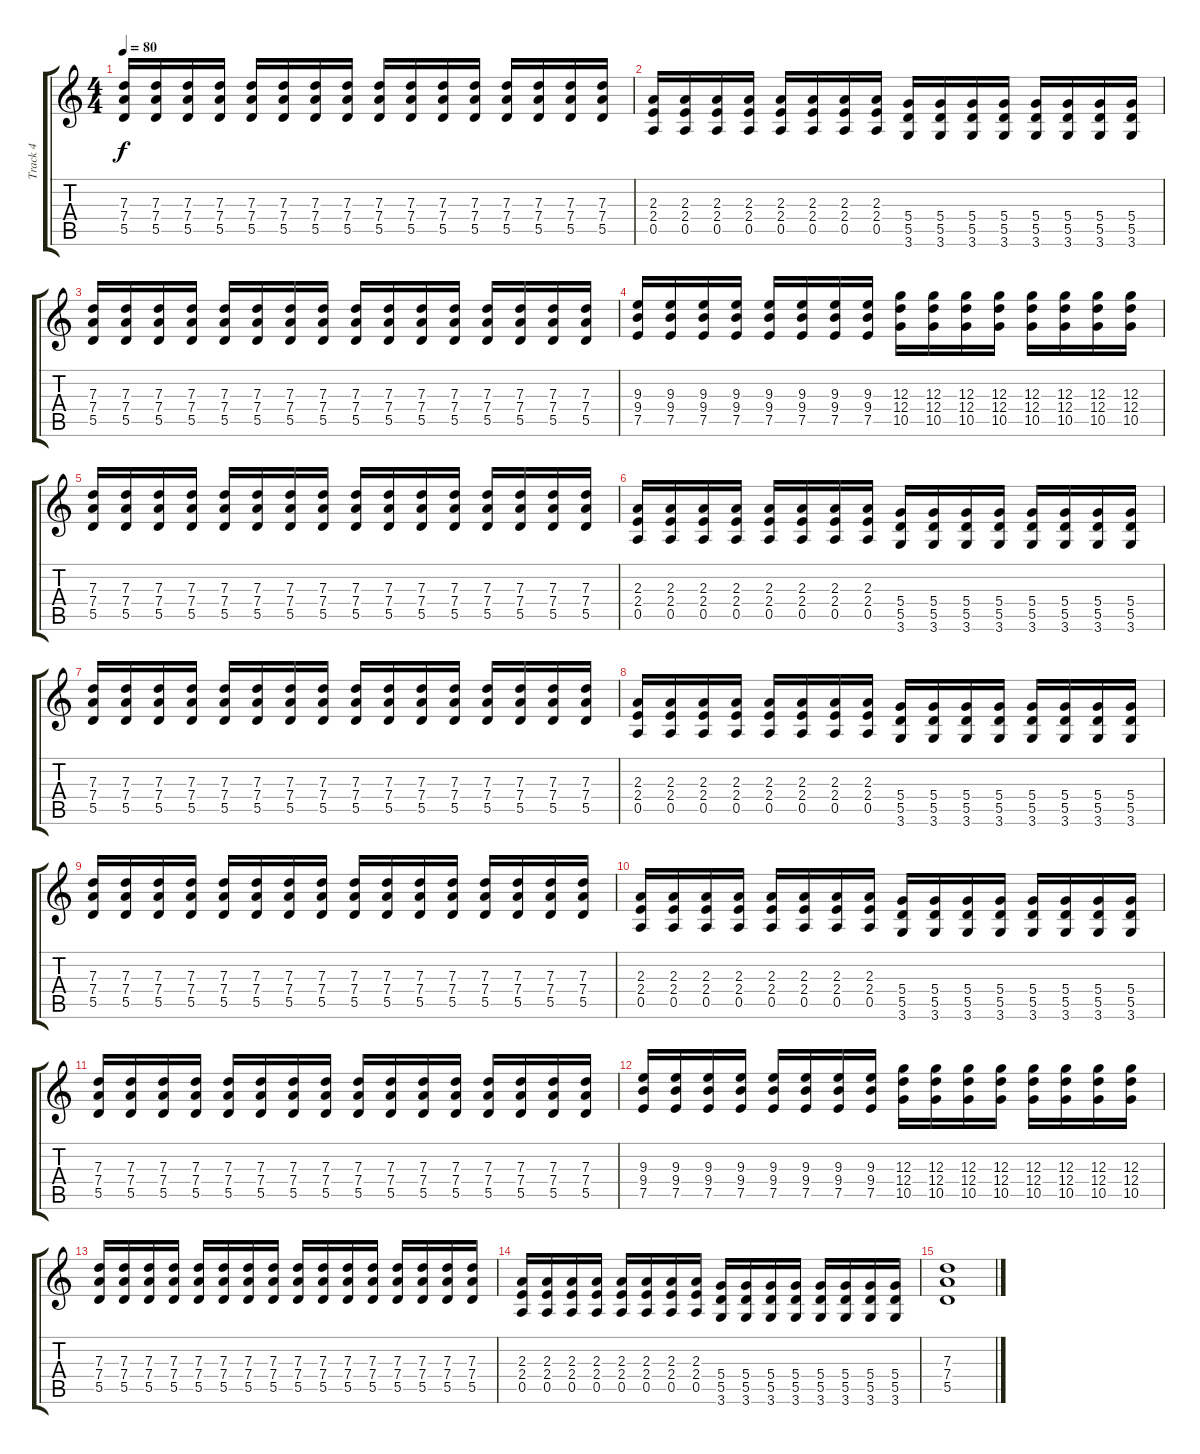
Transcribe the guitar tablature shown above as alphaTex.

\track ("Track 4" "Track 4") {instrument distortionguitar}
\staff {score tabs}
\tuning (E4 B3 G3 D3 A2 E2) {hide}
\ts (4 4)
\tempo 80
\clef g2
\ks c
(7.3 7.4 5.5).16{dy f volume 11} (7.3 7.4 5.5).16 (7.3 7.4 5.5).16 (7.3 7.4 5.5).16 (7.3 7.4 5.5).16 (7.3 7.4 5.5).16 (7.3 7.4 5.5).16 (7.3 7.4 5.5).16 (7.3 7.4 5.5).16 (7.3 7.4 5.5).16 (7.3 7.4 5.5).16 (7.3 7.4 5.5).16 (7.3 7.4 5.5).16 (7.3 7.4 5.5).16 (7.3 7.4 5.5).16 (7.3 7.4 5.5).16 |
(2.3 2.4 0.5).16 (2.3 2.4 0.5).16 (2.3 2.4 0.5).16 (2.3 2.4 0.5).16 (2.3 2.4 0.5).16 (2.3 2.4 0.5).16 (2.3 2.4 0.5).16 (2.3 2.4 0.5).16 (5.4 5.5 3.6).16 (5.4 5.5 3.6).16 (5.4 5.5 3.6).16 (5.4 5.5 3.6).16 (5.4 5.5 3.6).16 (5.4 5.5 3.6).16 (5.4 5.5 3.6).16 (5.4 5.5 3.6).16 |
(7.3 7.4 5.5).16{volume 11} (7.3 7.4 5.5).16 (7.3 7.4 5.5).16 (7.3 7.4 5.5).16 (7.3 7.4 5.5).16 (7.3 7.4 5.5).16 (7.3 7.4 5.5).16 (7.3 7.4 5.5).16 (7.3 7.4 5.5).16 (7.3 7.4 5.5).16 (7.3 7.4 5.5).16 (7.3 7.4 5.5).16 (7.3 7.4 5.5).16 (7.3 7.4 5.5).16 (7.3 7.4 5.5).16 (7.3 7.4 5.5).16 |
(9.3 9.4 7.5).16 (9.3 9.4 7.5).16 (9.3 9.4 7.5).16 (9.3 9.4 7.5).16 (9.3 9.4 7.5).16 (9.3 9.4 7.5).16 (9.3 9.4 7.5).16 (9.3 9.4 7.5).16 (12.3 12.4 10.5).16 (12.3 12.4 10.5).16 (12.3 12.4 10.5).16 (12.3 12.4 10.5).16 (12.3 12.4 10.5).16 (12.3 12.4 10.5).16 (12.3 12.4 10.5).16 (12.3 12.4 10.5).16 |
(7.3 7.4 5.5).16{volume 11} (7.3 7.4 5.5).16 (7.3 7.4 5.5).16 (7.3 7.4 5.5).16 (7.3 7.4 5.5).16 (7.3 7.4 5.5).16 (7.3 7.4 5.5).16 (7.3 7.4 5.5).16 (7.3 7.4 5.5).16 (7.3 7.4 5.5).16 (7.3 7.4 5.5).16 (7.3 7.4 5.5).16 (7.3 7.4 5.5).16 (7.3 7.4 5.5).16 (7.3 7.4 5.5).16 (7.3 7.4 5.5).16 |
(2.3 2.4 0.5).16 (2.3 2.4 0.5).16 (2.3 2.4 0.5).16 (2.3 2.4 0.5).16 (2.3 2.4 0.5).16 (2.3 2.4 0.5).16 (2.3 2.4 0.5).16 (2.3 2.4 0.5).16 (5.4 5.5 3.6).16 (5.4 5.5 3.6).16 (5.4 5.5 3.6).16 (5.4 5.5 3.6).16 (5.4 5.5 3.6).16 (5.4 5.5 3.6).16 (5.4 5.5 3.6).16 (5.4 5.5 3.6).16 |
(7.3 7.4 5.5).16{volume 11} (7.3 7.4 5.5).16 (7.3 7.4 5.5).16 (7.3 7.4 5.5).16 (7.3 7.4 5.5).16 (7.3 7.4 5.5).16 (7.3 7.4 5.5).16 (7.3 7.4 5.5).16 (7.3 7.4 5.5).16 (7.3 7.4 5.5).16 (7.3 7.4 5.5).16 (7.3 7.4 5.5).16 (7.3 7.4 5.5).16 (7.3 7.4 5.5).16 (7.3 7.4 5.5).16 (7.3 7.4 5.5).16 |
(2.3 2.4 0.5).16 (2.3 2.4 0.5).16 (2.3 2.4 0.5).16 (2.3 2.4 0.5).16 (2.3 2.4 0.5).16 (2.3 2.4 0.5).16 (2.3 2.4 0.5).16 (2.3 2.4 0.5).16 (5.4 5.5 3.6).16 (5.4 5.5 3.6).16 (5.4 5.5 3.6).16 (5.4 5.5 3.6).16 (5.4 5.5 3.6).16 (5.4 5.5 3.6).16 (5.4 5.5 3.6).16 (5.4 5.5 3.6).16 |
(7.3 7.4 5.5).16{volume 11} (7.3 7.4 5.5).16 (7.3 7.4 5.5).16 (7.3 7.4 5.5).16 (7.3 7.4 5.5).16 (7.3 7.4 5.5).16 (7.3 7.4 5.5).16 (7.3 7.4 5.5).16 (7.3 7.4 5.5).16 (7.3 7.4 5.5).16 (7.3 7.4 5.5).16 (7.3 7.4 5.5).16 (7.3 7.4 5.5).16 (7.3 7.4 5.5).16 (7.3 7.4 5.5).16 (7.3 7.4 5.5).16 |
(2.3 2.4 0.5).16 (2.3 2.4 0.5).16 (2.3 2.4 0.5).16 (2.3 2.4 0.5).16 (2.3 2.4 0.5).16 (2.3 2.4 0.5).16 (2.3 2.4 0.5).16 (2.3 2.4 0.5).16 (5.4 5.5 3.6).16 (5.4 5.5 3.6).16 (5.4 5.5 3.6).16 (5.4 5.5 3.6).16 (5.4 5.5 3.6).16 (5.4 5.5 3.6).16 (5.4 5.5 3.6).16 (5.4 5.5 3.6).16 |
(7.3 7.4 5.5).16{volume 11} (7.3 7.4 5.5).16 (7.3 7.4 5.5).16 (7.3 7.4 5.5).16 (7.3 7.4 5.5).16 (7.3 7.4 5.5).16 (7.3 7.4 5.5).16 (7.3 7.4 5.5).16 (7.3 7.4 5.5).16 (7.3 7.4 5.5).16 (7.3 7.4 5.5).16 (7.3 7.4 5.5).16 (7.3 7.4 5.5).16 (7.3 7.4 5.5).16 (7.3 7.4 5.5).16 (7.3 7.4 5.5).16 |
(9.3 9.4 7.5).16 (9.3 9.4 7.5).16 (9.3 9.4 7.5).16 (9.3 9.4 7.5).16 (9.3 9.4 7.5).16 (9.3 9.4 7.5).16 (9.3 9.4 7.5).16 (9.3 9.4 7.5).16 (12.3 12.4 10.5).16 (12.3 12.4 10.5).16 (12.3 12.4 10.5).16 (12.3 12.4 10.5).16 (12.3 12.4 10.5).16 (12.3 12.4 10.5).16 (12.3 12.4 10.5).16 (12.3 12.4 10.5).16 |
(7.3 7.4 5.5).16{volume 11} (7.3 7.4 5.5).16 (7.3 7.4 5.5).16 (7.3 7.4 5.5).16 (7.3 7.4 5.5).16 (7.3 7.4 5.5).16 (7.3 7.4 5.5).16 (7.3 7.4 5.5).16 (7.3 7.4 5.5).16 (7.3 7.4 5.5).16 (7.3 7.4 5.5).16 (7.3 7.4 5.5).16 (7.3 7.4 5.5).16 (7.3 7.4 5.5).16 (7.3 7.4 5.5).16 (7.3 7.4 5.5).16 |
(2.3 2.4 0.5).16 (2.3 2.4 0.5).16 (2.3 2.4 0.5).16 (2.3 2.4 0.5).16 (2.3 2.4 0.5).16 (2.3 2.4 0.5).16 (2.3 2.4 0.5).16 (2.3 2.4 0.5).16 (5.4 5.5 3.6).16 (5.4 5.5 3.6).16 (5.4 5.5 3.6).16 (5.4 5.5 3.6).16 (5.4 5.5 3.6).16 (5.4 5.5 3.6).16 (5.4 5.5 3.6).16 (5.4 5.5 3.6).16 |
(7.3 7.4 5.5).1
